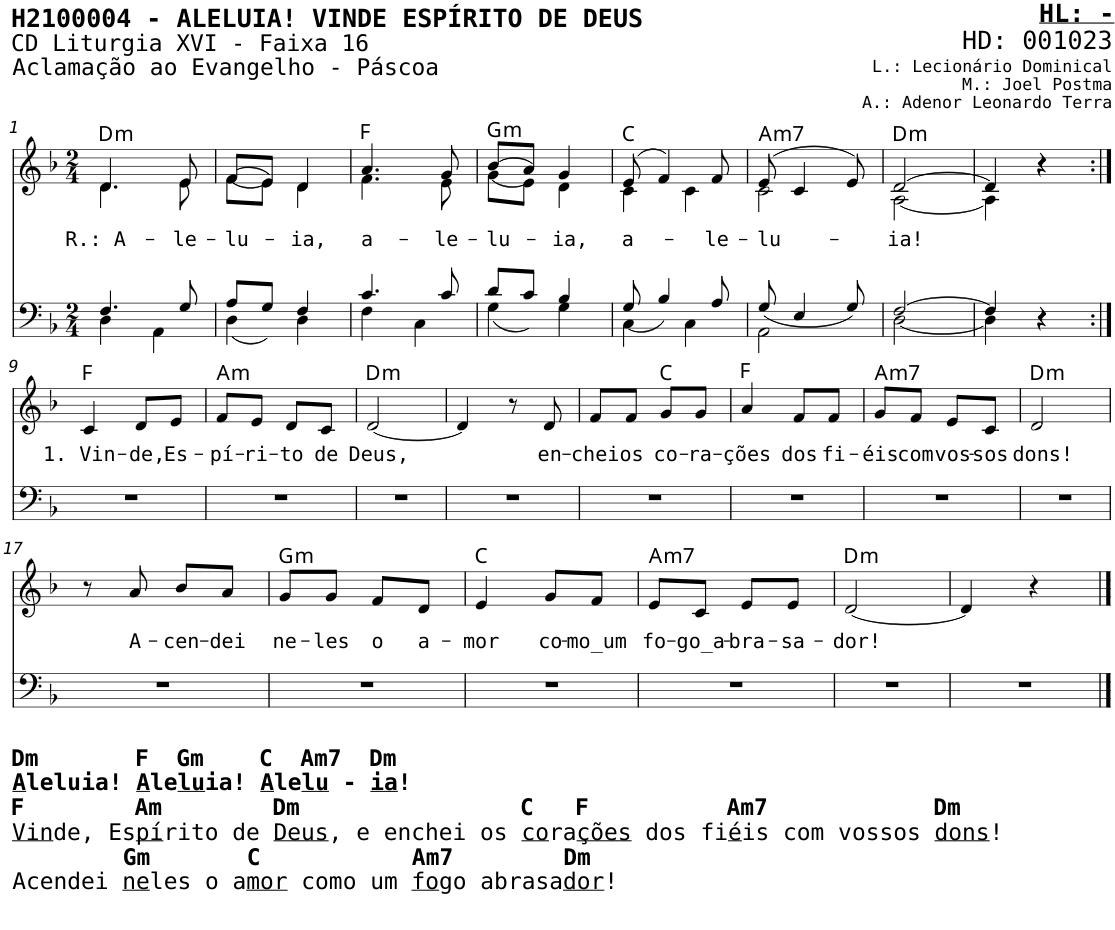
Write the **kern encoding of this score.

**kern	**kern	**text	**harte
*part2	*part1	*part1	*part1
*staff2	*staff1	*staff1	*
*I"Homens	*I"Mulheres	*	*
*stria5	*stria5	*	*
*clefF4	*clefG2	*	*
*k[b-]	*k[b-]	*	*
*M2/4	*M2/4	*	*
=1	=1	=1	=1
*^	*	*	*
*	*^	*	*	*
!	!	!	!	!LO:LY:b	!LO:H:kt=m
*	*	*	*^	*	*
2ryy	4.F/	4D\	4.d/	4.d\	R.: A-	D:min
.	.	4AA\	.	.	.	.
!	!	!	!	!	!LO:LY:b	!
.	8G/	.	8e/	8e\	-le-	.
=2	=2	=2	=2	=2	=2	=2
!	!	!	!	!	!LO:LY:b	!
2ryy	(8A/L	4D\	(8f/L	(8f\L	-lu-	.
.	8G/J)	.	8e/J)	8e\J)	.	.
!	!	!	!	!	!LO:LY:b	!
.	4F/	4D\	4d/	4d\	-ia,	.
=3	=3	=3	=3	=3	=3	=3
!	!	!	!	!	!LO:LY:b	!
2ryy	4.c/	4F\	4.a/	4.f\	a-	F:maj
.	.	4C\	.	.	.	.
!	!	!	!	!	!LO:LY:b	!
.	8c/	.	8g/	8e\	-le-	.
=4	=4	=4	=4	=4	=4	=4
!	!	!	!	!	!LO:LY:b	!LO:H:kt=m
2ryy	(8d/L	4G\	(8b-/L	(8g\L	-lu-	G:min
.	8c/J)	.	8a/J)	8e\J)	.	.
!	!	!	!	!	!LO:LY:b	!
.	4B-/	4G\	4g/	4d\	-ia,	.
=5	=5	=5	=5	=5	=5	=5
!	!	!	!	!	!LO:LY:b	!
2ryy	(8G/	4C\	(8e/	4c\	a-	C:maj
.	4B-/)	.	4f/)	.	.	.
.	.	4C\	.	4c\	.	.
!	!	!	!	!	!LO:LY:b	!
.	8A/	.	8f/	.	-le-	.
=6	=6	=6	=6	=6	=6	=6
!	!	!	!	!	!LO:LY:b	!LO:H:kt=m7
2ryy	(8G/	2AA\	(8e/	2c\	-lu-	A:min7
.	4E/	.	4c/	.	.	.
.	8G/)	.	8e/)	.	.	.
=7	=7	=7	=7	=7	=7	=7
!	!	!	!	!	!LO:LY:b	!LO:H:kt=m
2ryy	[2F/	[2D\	[2d/	[2A\	-ia!	D:min
=8	=8	=8	=8	=8	=8	=8
2ryy	4F/]	4D\]	4d/]	4A\]	.	.
.	4r	4r	4r	4r	.	.
!!LO:LB:g=z
=9:|!	=9:|!	=9:|!	=9:|!	=9:|!	=9:|!	=9:|!
!	!	!	!	!	!LO:LY:b	!
*v	*v	*v	*	*	*	*
*	*v	*v	*	*
2r	4c/	1. Vin-	F:maj
!	!	!LO:LY:b	!
.	8d/L	-de,	.
!	!	!LO:LY:b	!
.	8e/J	Es-	.
=10	=10	=10	=10
!	!	!LO:LY:b	!LO:H:kt=m
2r	8f/L	-pí-	A:min
!	!	!LO:LY:b	!
.	8e/J	-ri-	.
!	!	!LO:LY:b	!
.	8d/L	-to	.
!	!	!LO:LY:b	!
.	8c/J	de	.
=11	=11	=11	=11
!	!	!LO:LY:b	!LO:H:kt=m
2r	[2d/	Deus,	D:min
=12	=12	=12	=12
2r	4d/]	.	.
.	8r	.	.
!	!	!LO:LY:b	!
.	8d/	en-	.
=13	=13	=13	=13
!	!	!LO:LY:b	!
2r	8f/L	-chei	.
!	!	!LO:LY:b	!
.	8f/J	os	.
!	!	!LO:LY:b	!
.	8g/L	co-	C:maj
!	!	!LO:LY:b	!
.	8g/J	-ra-	.
=14	=14	=14	=14
!	!	!LO:LY:b	!
2r	4a/	-ções	F:maj
!	!	!LO:LY:b	!
.	8f/L	dos	.
!	!	!LO:LY:b	!
.	8f/J	fi-	.
=15	=15	=15	=15
!	!	!LO:LY:b	!LO:H:kt=m7
2r	8g/L	-éis	A:min7
!	!	!LO:LY:b	!
.	8f/J	com	.
!	!	!LO:LY:b	!
.	8e/L	vos-	.
!	!	!LO:LY:b	!
.	8c/J	-sos	.
=16	=16	=16	=16
!	!	!LO:LY:b	!LO:H:kt=m
2r	2d/	dons!	D:min
!!LO:LB:g=z
=17	=17	=17	=17
!LO:TX:b:B:t=Dm       F  Gm    C  Am7  Dm	!	!	!
!LO:TX:b:t=A	!	!	!
!LO:TX:b:t=leluia!	!	!	!
!LO:TX:b:t=A	!	!	!
!LO:TX:b:t=le	!	!	!
!LO:TX:b:t=lu	!	!	!
!LO:TX:b:t=ia!	!	!	!
!LO:TX:b:t=A	!	!	!
!LO:TX:b:t=le	!	!	!
!LO:TX:b:t=lu	!	!	!
!LO:TX:b:t=-	!	!	!
!LO:TX:b:t=ia	!	!	!
!LO:TX:b:t=!	!	!	!
!LO:TX:b:t=F        Am        Dm                C   F          Am7            Dm	!	!	!
!LO:TX:b:t=Vin	!	!	!
!LO:TX:b:t=de, Es	!	!	!
!LO:TX:b:t=pí	!	!	!
!LO:TX:b:t=rito de	!	!	!
!LO:TX:b:t=Deus	!	!	!
!LO:TX:b:t=, e enchei os	!	!	!
!LO:TX:b:t=co	!	!	!
!LO:TX:b:t=ra	!	!	!
!LO:TX:b:t=ções	!	!	!
!LO:TX:b:t=dos fi	!	!	!
!LO:TX:b:t=é	!	!	!
!LO:TX:b:t=is com vossos	!	!	!
!LO:TX:b:t=dons	!	!	!
!LO:TX:b:t=!	!	!	!
!LO:TX:b:B:t=Gm       C           Am7        Dm	!	!	!
!LO:TX:b:t=Acendei	!	!	!
!LO:TX:b:t=ne	!	!	!
!LO:TX:b:t=les o a	!	!	!
!LO:TX:b:t=mor	!	!	!
!LO:TX:b:t=como um	!	!	!
!LO:TX:b:t=fo	!	!	!
!LO:TX:b:t=go abrasa	!	!	!
!LO:TX:b:t=dor	!	!	!
!LO:TX:b:t=!	!	!	!
2r	8r	.	.
!	!	!LO:LY:b	!
.	8a/	A-	.
!	!	!LO:LY:b	!
.	8b-/L	-cen-	.
!	!	!LO:LY:b	!
.	8a/J	-dei	.
=18	=18	=18	=18
!	!	!LO:LY:b	!LO:H:kt=m
2r	8g/L	ne-	G:min
!	!	!LO:LY:b	!
.	8g/J	-les	.
!	!	!LO:LY:b	!
.	8f/L	o	.
!	!	!LO:LY:b	!
.	8d/J	a-	.
=19	=19	=19	=19
!	!	!LO:LY:b	!
2r	4e/	-mor	C:maj
!	!	!LO:LY:b	!
.	8g/L	co-	.
!	!	!LO:LY:b	!
.	8f/J	-mo_um	.
=20	=20	=20	=20
!	!	!LO:LY:b	!LO:H:kt=m7
2r	8e/L	fo-	A:min7
!	!	!LO:LY:b	!
.	8c/J	-go_a-	.
!	!	!LO:LY:b	!
.	8e/L	-bra-	.
!	!	!LO:LY:b	!
.	8e/J	-sa-	.
=21	=21	=21	=21
!	!	!LO:LY:b	!LO:H:kt=m
2r	[2d/	-dor!	D:min
=22	=22	=22	=22
2r	4d/]	.	.
.	4r	.	.
==	==	==	==
*-	*-	*-	*-
